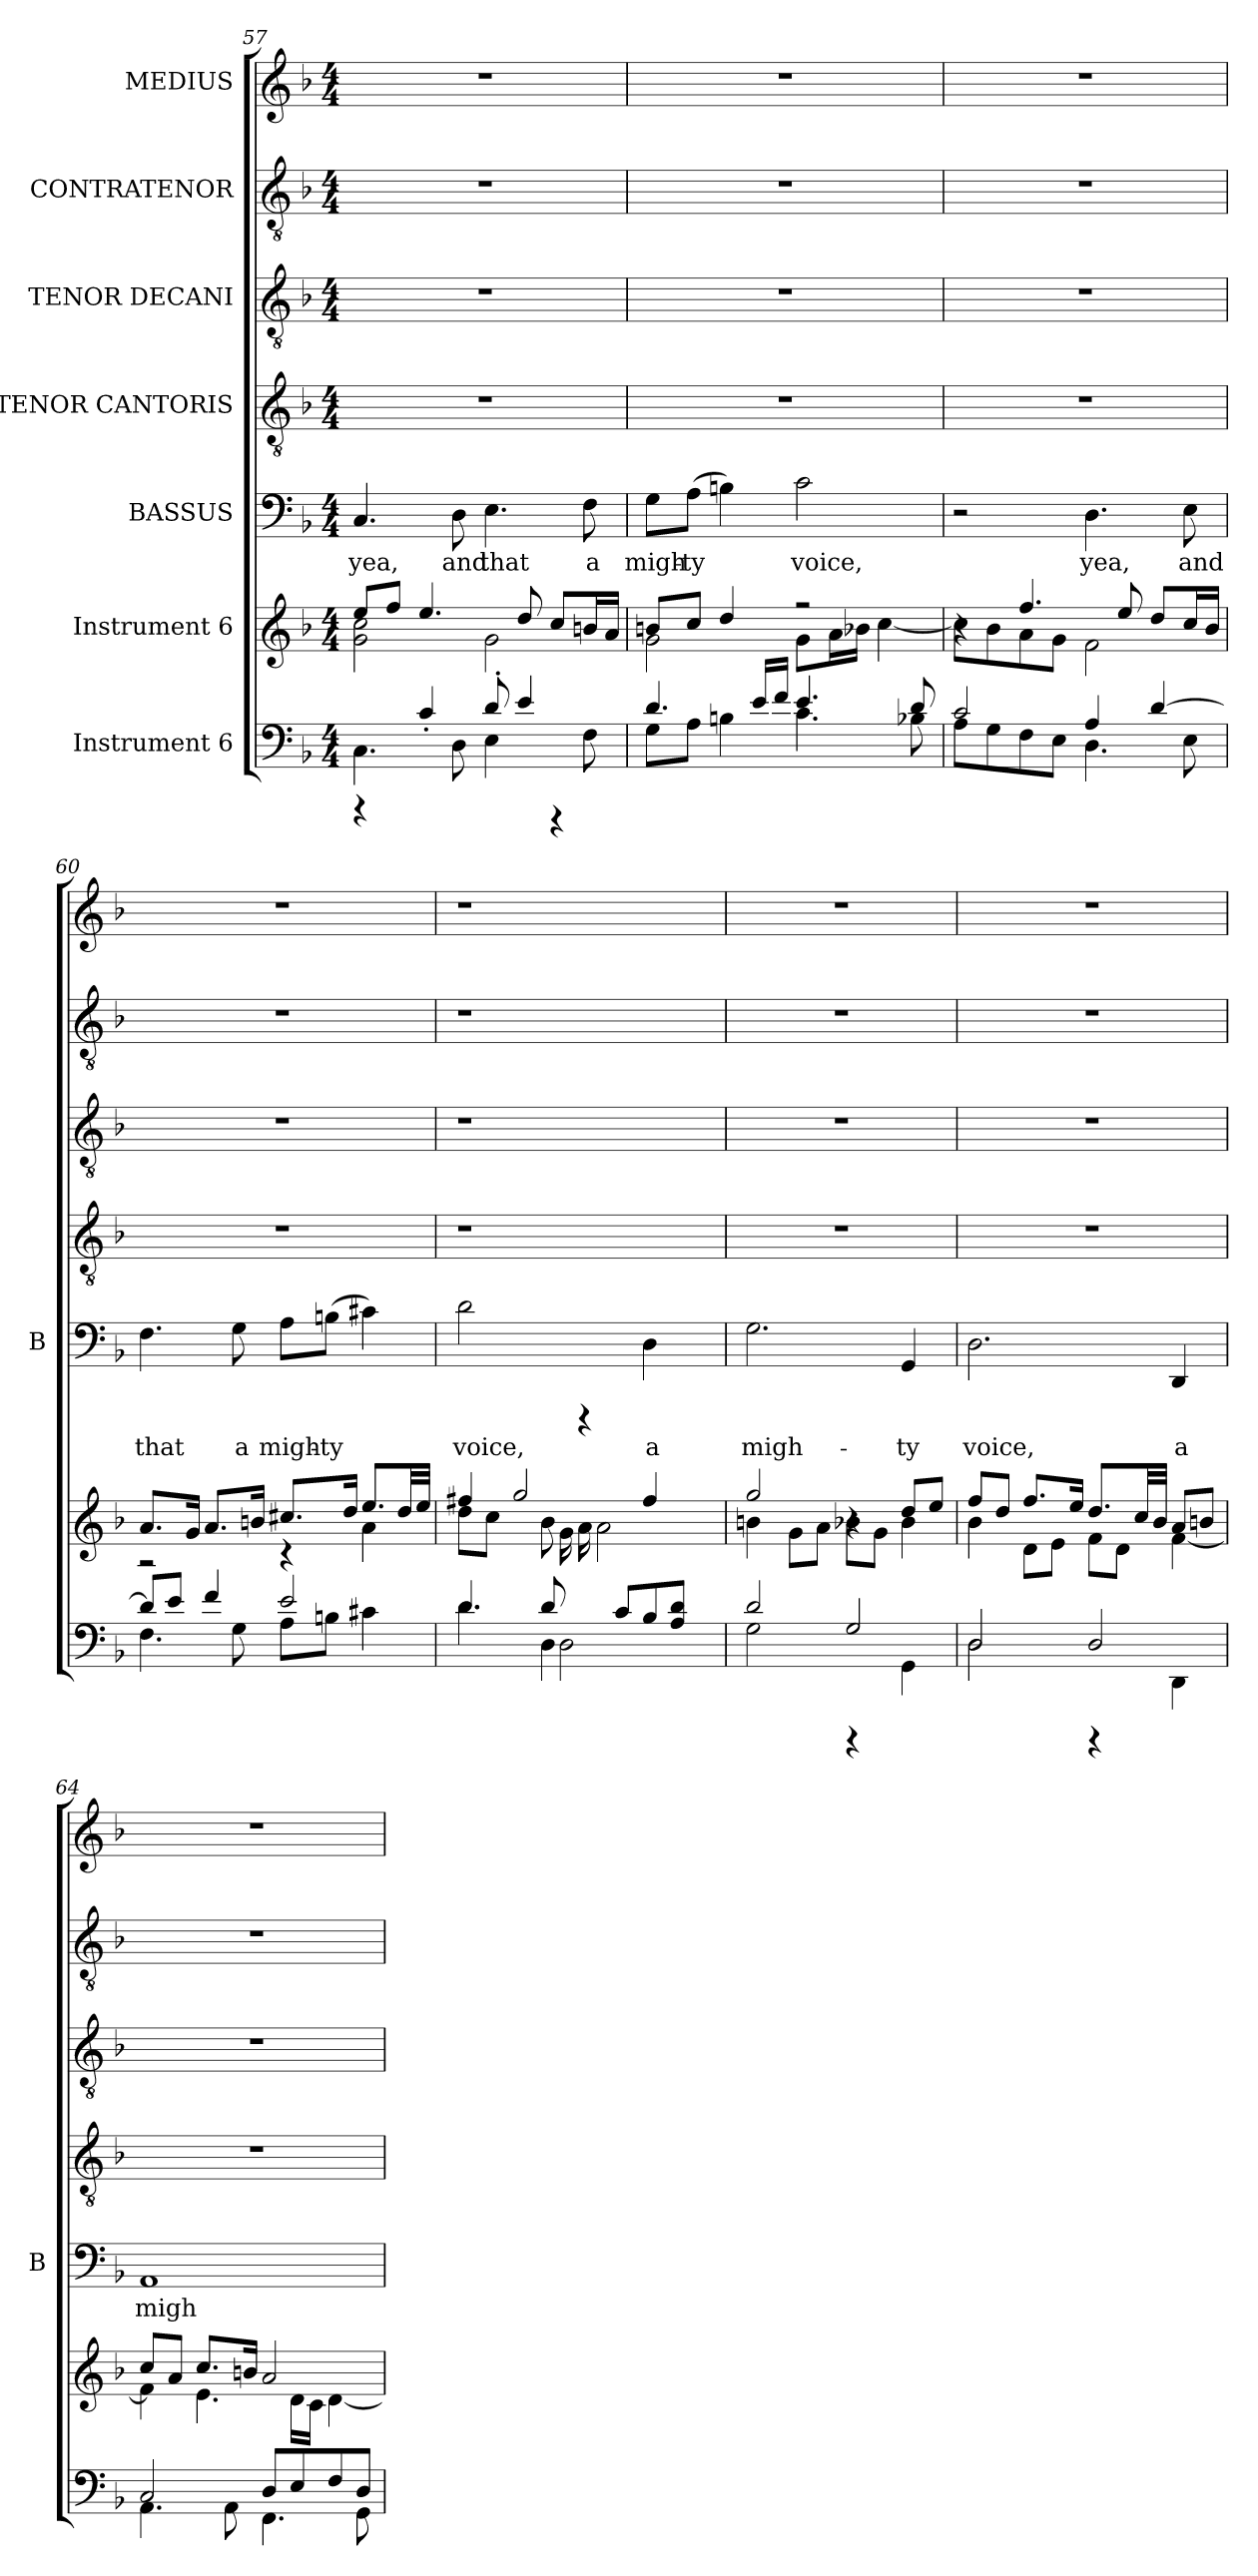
**kern	**kern	**kern	**text	**kern	**kern	**kern	**kern
*part7	*part6	*part5	*part5	*part4	*part3	*part2	*part1
*staff7	*staff6	*staff5	*staff5	*staff4	*staff3	*staff2	*staff1
*I"Instrument 6	*I"Instrument 6	*I"BASSUS	*	*I"TENOR CANTORIS	*I"TENOR DECANI	*I"CONTRATENOR	*I"MEDIUS
*	*	*I'B	*	*	*	*	*
*clefF4	*clefG2	*clefF4	*	*clefGv2	*clefGv2	*clefGv2	*clefG2
*k[b-]	*k[b-]	*k[b-]	*	*k[b-]	*k[b-]	*k[b-]	*k[b-]
*F:	*F:	*F:	*	*F:	*F:	*F:	*F:
*M4/4	*M4/4	*M4/4	*	*M4/4	*M4/4	*M4/4	*M4/4
=57	=57	=57	=57	=57	=57	=57	=57
*^	*^	*	*	*	*	*	*
!	!	!	!	!	!LO:LY:b:cj	!	!	!	!
4.C\	4rEEE	8ee/L	2cc\ 2g\	4.C/	yea,	1r	1r	1r	1r
.	.	8ff/J	.	.	.	.	.	.	.
.	4c'>/	4.ee/	.	.	.	.	.	.	.
!	!	!	!	!	!LO:LY:b:cj	!	!	!	!
8D\	.	.	.	8D\	and	.	.	.	.
!	!	!	!	!	!LO:LY:b:cj	!	!	!	!
8d'</	4E\	.	2g\	4.E\	that	.	.	.	.
4e/	.	8dd/	.	.	.	.	.	.	.
.	4rCCC	8cc/L	.	.	.	.	.	.	.
!	!	!	!	!	!LO:LY:b:cj	!	!	!	!
8F\	.	16bn/	.	8F\	a	.	.	.	.
.	.	16a/J	.	.	.	.	.	.	.
!!LO:PB:g=z
=58	=58	=58	=58	=58	=58	=58	=58	=58	=58
!	!	!	!	!	!LO:LY:b:cj	!	!	!	!
4.d/	8G\L	8bn/L	2g\	8G\L	migh-	1r	1r	1r	1r
!	!	!	!	!	!LO:LY:b:cj	!	!	!	!
.	8A\J	8cc/J	.	(>8A\J	-ty	.	.	.	.
!	!	!	!	!	!LO:LY:b:cj	!	!	!	!
.	4Bn\	4dd/	.	4Bn\)	.	.	.	.	.
16e/L	.	.	.	.	.	.	.	.	.
16f/J	.	.	.	.	.	.	.	.	.
!	!	!	!	!	!LO:LY:b:cj	!	!	!	!
4.e/	4.c\	2r	8g\L	2c\	voice,	.	.	.	.
.	.	.	16a\	.	.	.	.	.	.
.	.	.	16b-X\J	.	.	.	.	.	.
.	.	.	[<4cc\	.	.	.	.	.	.
8d/	8B-X\	.	.	.	.	.	.	.	.
=59	=59	=59	=59	=59	=59	=59	=59	=59	=59
2c/	8A\L	4ra	8cc\L]	2r	.	1r	1r	1r	1r
.	8G\	.	8b-\	.	.	.	.	.	.
.	8F\	4.ff/	8a\	.	.	.	.	.	.
.	8E\J	.	8g\J	.	.	.	.	.	.
!	!	!	!	!	!LO:LY:b:cj	!	!	!	!
4A/	4.D\	.	2f\	4.D\	yea,	.	.	.	.
.	.	8ee/	.	.	.	.	.	.	.
[>4d/	.	8dd/L	.	.	.	.	.	.	.
!	!	!	!	!	!LO:LY:b:cj	!	!	!	!
.	8E\	16cc/	.	8E\	and	.	.	.	.
.	.	16b-/J	.	.	.	.	.	.	.
=60	=60	=60	=60	=60	=60	=60	=60	=60	=60
!	!	!	!	!	!LO:LY:b:cj	!	!	!	!
8d/L]	4.F\	8.a/L	2r	4.F\	that	1r	1r	1r	1r
8e/J	.	.	.	.	.	.	.	.	.
.	.	16g/J	.	.	.	.	.	.	.
4f/	.	8.a/L	.	.	.	.	.	.	.
!	!	!	!	!	!LO:LY:b:cj	!	!	!	!
.	8G\	.	.	8G\	a	.	.	.	.
.	.	16bn/J	.	.	.	.	.	.	.
!	!	!	!	!	!LO:LY:b:cj	!	!	!	!
2e/	8A\L	8.cc#X/L	4rc	8A\L	migh-	.	.	.	.
!	!	!	!	!	!LO:LY:b:cj	!	!	!	!
.	8Bn\J	.	.	(>8Bn\J	-ty	.	.	.	.
.	.	16dd/J	.	.	.	.	.	.	.
!	!	!	!	!	!LO:LY:b:cj	!	!	!	!
.	4c#X\	8.ee/L	4a\	4c#X\)	.	.	.	.	.
.	.	32dd/	.	.	.	.	.	.	.
.	.	32ee/J	.	.	.	.	.	.	.
=61	=61	=61	=61	=61	=61	=61	=61	=61	=61
*	*^	*	*^	*	*	*	*	*	*
!	!	!	!	!	!	!	!LO:LY:b:cj	!	!	!	!
4.d\	4.ryy	4.d/	4ff#X/	8dd\L	4..ryy	2d\	voice,	1r	1r	1r	1r
.	.	.	.	8cc\J	.	.	.	.	.	.	.
.	.	.	2gg/	8ryy	.	.	.	.	.	.	.
4D\	8d/	16ryy	.	8b-\L	.	.	.	.	.	.	.
.	.	2D\	.	.	16g\	.	.	.	.	.	.
.	16ryy	.	.	16a\	2ryy	4rCCC	.	.	.	.	.
.	2ryy	.	.	2a\	.	.	.	.	.	.	.
8c/L	.	.	.	.	.	.	.	.	.	.	.
!	!	!	!	!	!	!	!LO:LY:b:cj	!	!	!	!
8B-/	.	.	4ff#/	.	.	4D\	a	.	.	.	.
8A/ 8d/J	.	.	.	.	.	.	.	.	.	.	.
.	.	16ryy	.	.	.	.	.	.	.	.	.
16ryy	.	16ryy	16ryy	.	16ryy	16ryy	.	16ryy	16ryy	16ryy	16ryy
=62	=62	=62	=62	=62	=62	=62	=62	=62	=62	=62	=62
!	!	!	!	!	!	!	!LO:LY:b:cj	!	!	!	!
*	*v	*v	*	*	*	*	*	*	*	*	*
*	*	*	*v	*v	*	*	*	*	*	*
2d/	2G\	2gg/	4bn\	2.G\	migh-	1r	1r	1r	1r
.	.	.	8g\L	.	.	.	.	.	.
.	.	.	8a\J	.	.	.	.	.	.
2G/	4rGGGG	4ra	8b-X\L	.	.	.	.	.	.
.	.	.	8g\J	.	.	.	.	.	.
!	!	!	!	!	!LO:LY:b:cj	!	!	!	!
.	4GG\	8dd/L	4b-\	4GG/	-ty	.	.	.	.
.	.	8ee/J	.	.	.	.	.	.	.
!!LO:LB:g=z
=63	=63	=63	=63	=63	=63	=63	=63	=63	=63
!	!	!	!	!	!LO:LY:b:cj	!	!	!	!
2D/	2D\	8ff/L	4b-\	2.D\	voice,	1r	1r	1r	1r
.	.	8dd/J	.	.	.	.	.	.	.
.	.	8.ff/L	8d\L	.	.	.	.	.	.
.	.	.	8e\J	.	.	.	.	.	.
.	.	16ee/J	.	.	.	.	.	.	.
2D/	4rGGGG	8.dd/L	8f\L	.	.	.	.	.	.
.	.	.	8d\J	.	.	.	.	.	.
.	.	32cc/	.	.	.	.	.	.	.
.	.	32b-/J	.	.	.	.	.	.	.
!	!	!	!	!	!LO:LY:b:cj	!	!	!	!
.	4DD\	8a/L	[<4f\	4DD/	a	.	.	.	.
.	.	8bn/J	.	.	.	.	.	.	.
=64	=64	=64	=64	=64	=64	=64	=64	=64	=64
!	!	!	!	!	!LO:LY:b:cj	!	!	!	!
2C/	4.AA\	8cc/L	4f\]	1AA	migh-	1r	1r	1r	1r
.	.	8a/J	.	.	.	.	.	.	.
.	.	8.cc/L	4.e\	.	.	.	.	.	.
.	8AA\	.	.	.	.	.	.	.	.
.	.	16bn/J	.	.	.	.	.	.	.
8D/L	4.FF\	2a/	.	.	.	.	.	.	.
8E/	.	.	16d\L	.	.	.	.	.	.
.	.	.	16c\J	.	.	.	.	.	.
8F/	.	.	[<4d\	.	.	.	.	.	.
8D/J	8GG\	.	.	.	.	.	.	.	.
*v	*v	*	*	*	*	*	*	*	*
*	*v	*v	*	*	*	*	*	*
=	=	=	=	=	=	=	=
*-	*-	*-	*-	*-	*-	*-	*-
